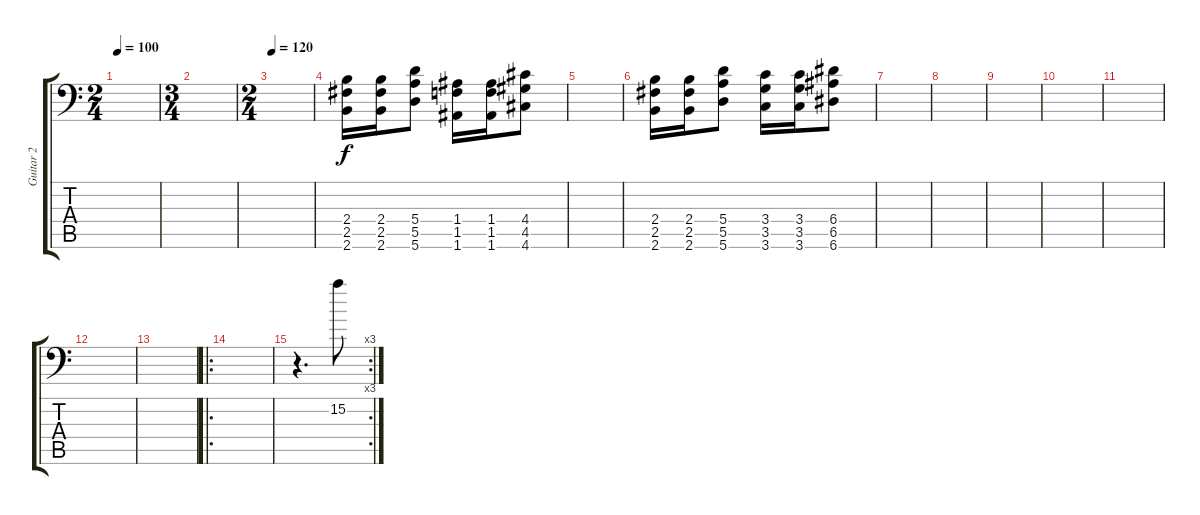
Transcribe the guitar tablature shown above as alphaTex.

\track ("Guitar 2" "Guitar 2") {instrument overdrivenguitar}
\staff {score tabs}
\tuning (B3 Gb3 D3 A2 E2 A1) {hide}
\ts (2 4)
\tempo 100
\clef f4
\ks c
|
\ts (3 4)
|
\ts (2 4)
\tempo 120
|
(2.4 2.5 2.6).16 (2.4 2.5 2.6).16 (5.4 5.5 5.6).8 (1.4 1.5 1.6).16 (1.4 1.5 1.6).16 (4.4 4.5 4.6).8 |
|
(2.4 2.5 2.6).16 (2.4 2.5 2.6).16 (5.4 5.5 5.6).8 (3.4 3.5 3.6).16 (3.4 3.5 3.6).16 (6.4 6.5 6.6).8 |
|
|
|
|
|
|
|
\ro
|
\rc 3
r.4{d} 15.2.8
